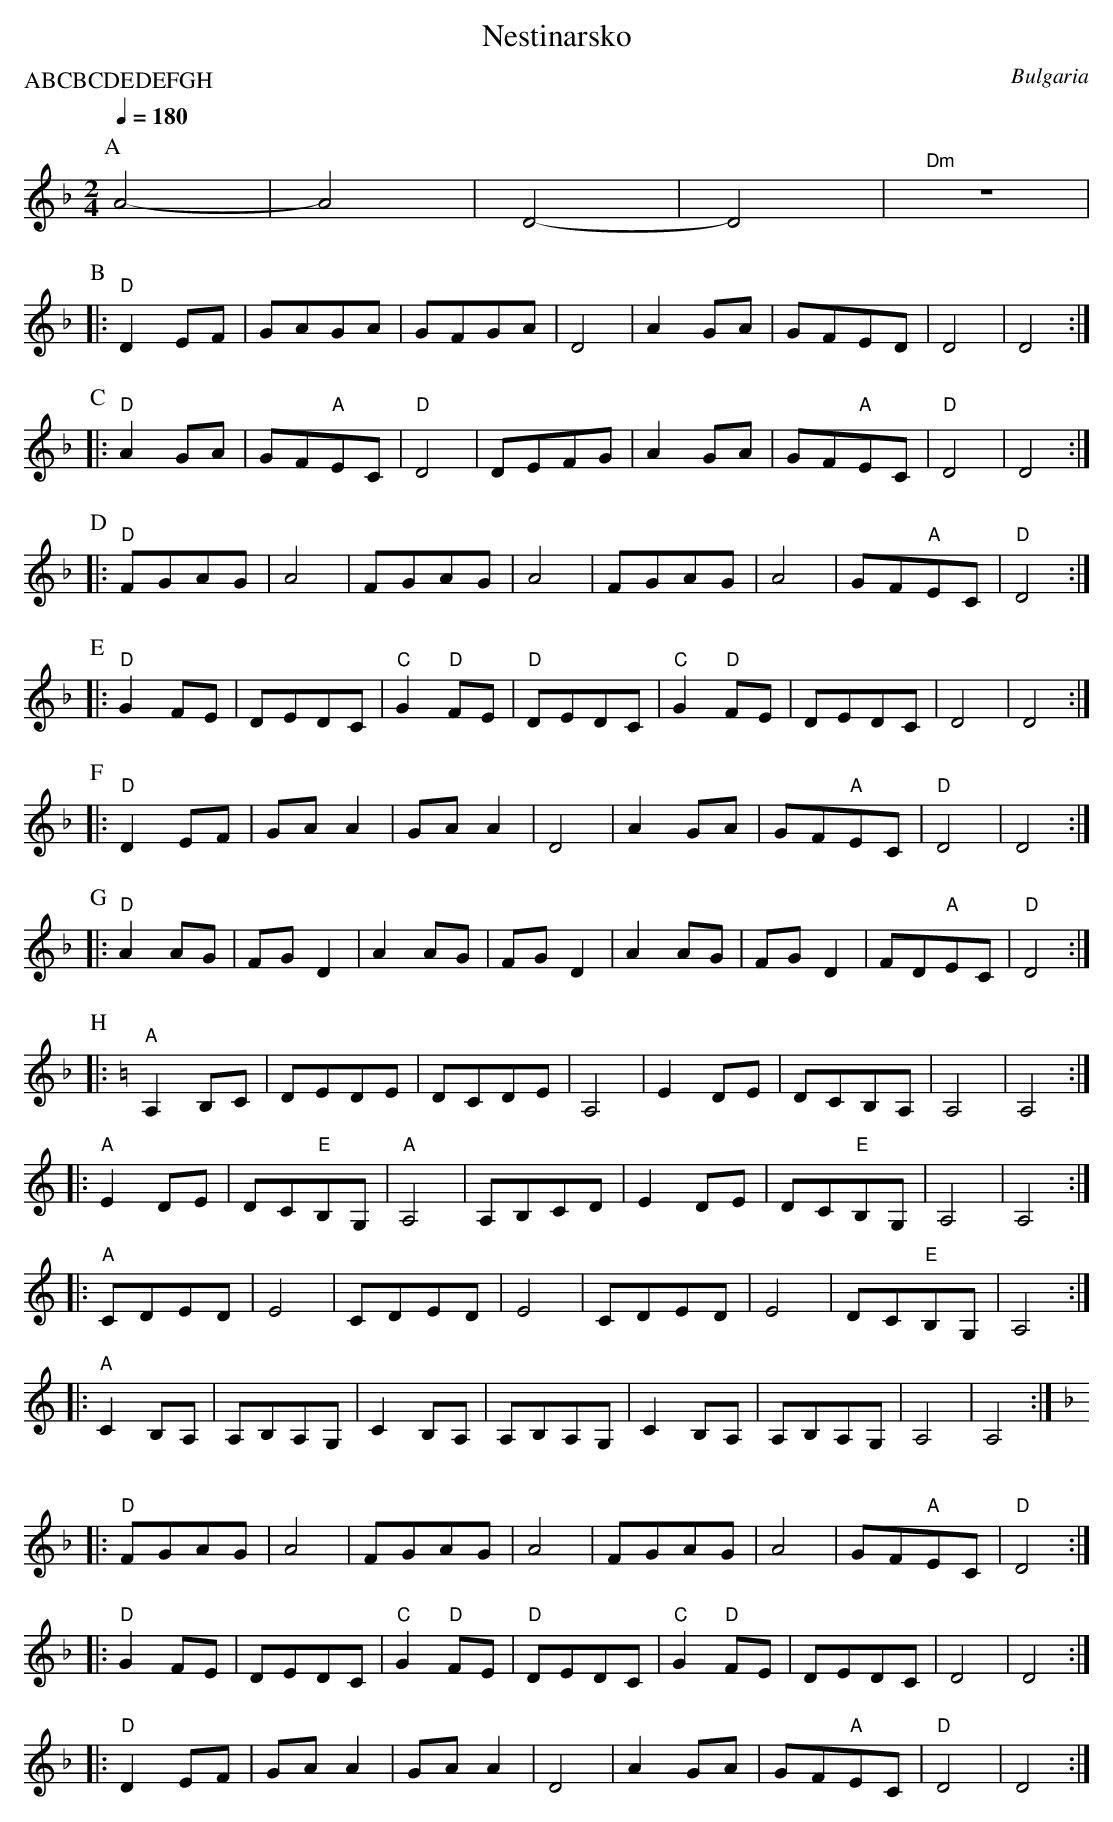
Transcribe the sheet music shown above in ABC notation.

X:1
T:Nestinarsko
O:Bulgaria
P:ABCBCDEDEFGH
M:2/4
L:1/8
Q:1/4=180
K:Dm
P:A
  !drum! A4-|A4       |D4-       |D4      |\
  "Dm"z4    |
P:B
|:"D"D2EF   |GAGA     |GFGA      |D4      |\
  A2GA      |GFED     |D4        |D4      :|
P:C
|:"D"A2GA   |GF"A"EC  |"D"D4     |DEFG    |\
  A2GA      |GF"A"EC  |"D"D4     |D4      :|
P:D
|:"D"FGAG   |A4       |FGAG      |A4      |\
  FGAG      |A4       |GF"A"EC   |"D"D4   :|
P:E
|:"D"G2FE   |DEDC     |"C"G2"D"FE|"D"DEDC |\
  "C"G2"D"FE|DEDC     |D4        |D4      :|
P:F
|:"D"D2EF   |GAA2     |GAA2      |D4      |\
  A2GA      |GF"A"EC  |"D"D4     |D4      :|
P:G
|:"D"A2AG   |FGD2     |A2AG      |FGD2    |\
  A2AG      |FGD2     |FD"A"EC   |"D"D4   :|
P:H
K:Am
|:"A"A,2B,C |DEDE     |DCDE      |A,4     |\
  E2DE      |DCB,A,   |A,4       |A,4     :|
|:"A"E2DE   |DC"E"B,G,|"A"A,4    |A,B,CD  |\
  E2DE      |DC"E"B,G,|A,4       |A,4     :|
|:"A"CDED   |E4       |CDED      |E4      |\
  CDED      |E4       |DC"E"B,G, |A,4     :|
|:"A"C2B,A, |A,B,A,G, | C2B,A,   |A,B,A,G,|\
  C2B,A,    |A,B,A,G, |A,4       |A,4     :|
K:Dm
|:"D"FGAG   |A4       |FGAG      |A4      |\
  FGAG      |A4       |GF"A"EC   |"D"D4   :|
|:"D"G2FE   |DEDC     |"C"G2"D"FE|"D"DEDC |\
  "C"G2"D"FE|DEDC     |D4        |D4      :|
|:"D"D2EF   |GAA2     |GAA2      |D4      |\
  A2GA      |GF"A"EC  |"D"D4     |D4      :|
